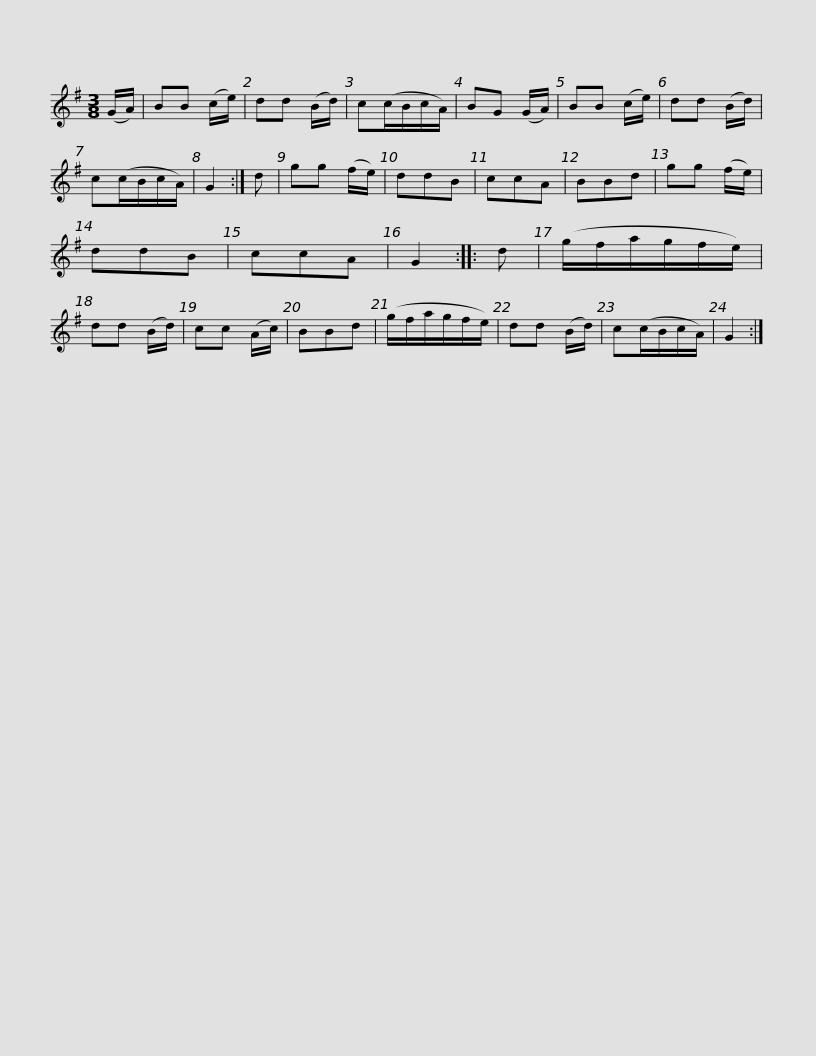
X:1
L:1/8
M:3/8
I:linebreak $
K:G
V:1 treble
V:1
 (G/A/) | BB (c/e/) | dd (B/d/) | c(c/B/c/A/) | BG (G/A/) | %5
 BB (c/e/) | dd (B/d/) | c(c/B/c/A/) | G2 :| d | %10
 gg (f/e/) | ddB |$ ccA | BBd | gg (f/e/) | %15
 ddB | ccA | G2 :: d | (g/f/a/g/f/e/) | %20
 dd (B/d/) | cc (A/c/) | BBd | (g/f/a/g/f/e/) |$ dd (B/d/) | %25
 c(c/B/c/A/) | G2 :| %27
